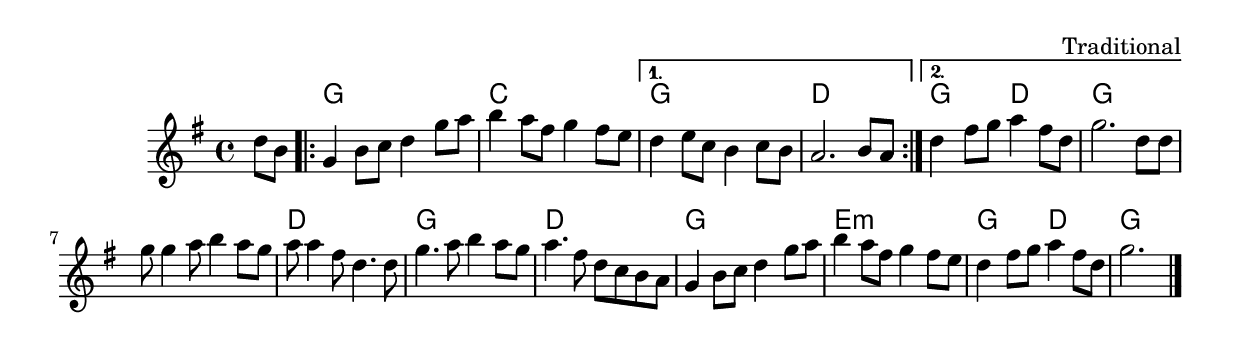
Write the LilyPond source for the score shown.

\version "2.16.0"

\header {
  %title = "The Irish Rover"
  composer = "Traditional"
}

<<  
  \chords {s4 g1 c g d g2 d g1*2 d1 g d g e:m g2 d g1}
  \relative d''
  {
    \time 4/4  
    \key g \major
    \partial 4 d8 b |
    
    \repeat volta 2 
    {        
        g4 b8 c d4 g8 a |
        b4 a8 fis g4 fis8 e |        
    }    
    \alternative 
    {
        { d4 e8 c b4 c8 b | a2. b8 a }     
        { d4 fis8 g a4 fis8 d | g2. d8 d } 
    }
    
    g8 g4 a8 b4 a8 g |
    a a4 fis8 d4. d8 |
    g4. a8 b4 a8 g |
    a4. fis8 d c b a |
    g4 b8 c d4 g8 a |
    b4 a8 fis g4 fis8 e |
    d4 fis8 g a4 fis8 d | 
    g2. s4 \bar "|."     
   } 
>>

